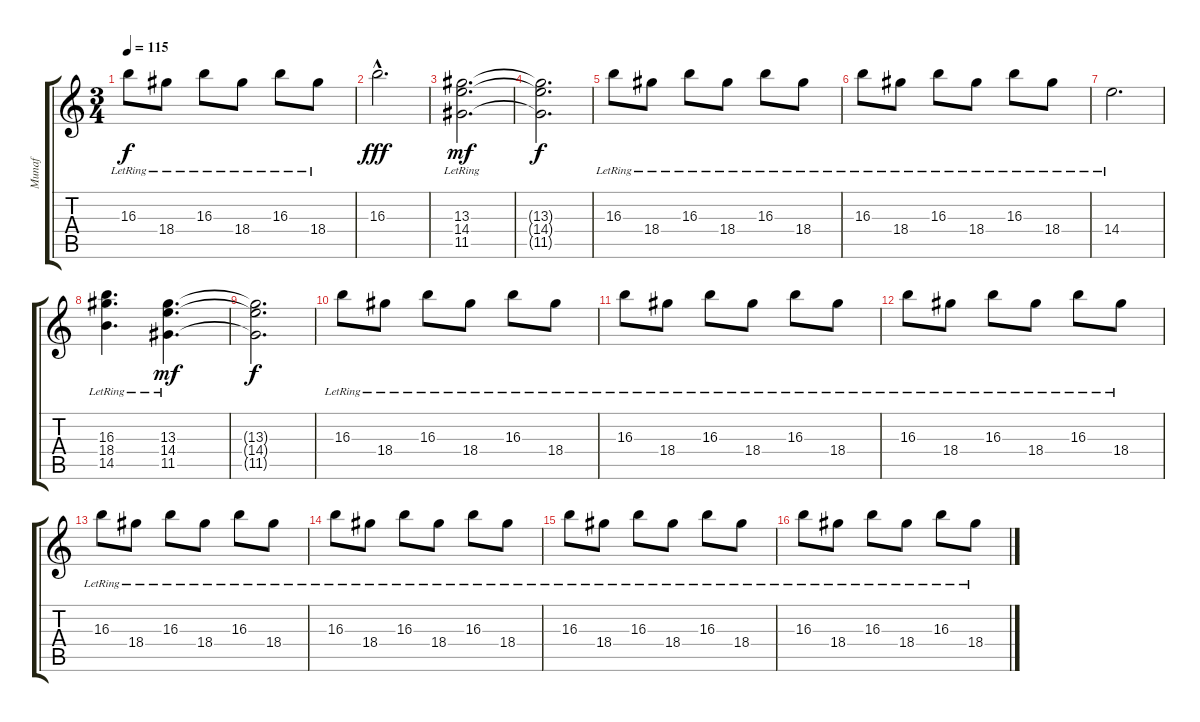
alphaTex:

\track ("Munaf" "Munaf") {instrument electricguitarclean}
\staff {score tabs}
\tuning (E4 B3 G3 D3 A2 E2) {hide}
\ts (3 4)
\tempo 115
\clef g2
\ks c
16.3{lr}.8{dy f} 18.4{lr}.8 16.3{lr}.8 18.4{lr}.8 16.3{lr}.8 18.4{lr}.8 |
16.3{hac}.2{d dy fff} |
(13.3 14.4{lr} 11.5).2{d dy mf} |
(13.3{t} 14.4{t} 11.5{t}).2{d dy f} |
16.3{lr}.8 18.4{lr}.8 16.3{lr}.8 18.4{lr}.8 16.3{lr}.8 18.4{lr}.8 |
16.3{lr}.8 18.4{lr}.8 16.3{lr}.8 18.4{lr}.8 16.3{lr}.8 18.4{lr}.8 |
14.4{lr}.2{d} |
(16.3{lr} 18.4 14.5).4{d} (13.3{lr} 14.4 11.5).4{d dy mf} |
(13.3{t} 14.4{t} 11.5{t}).2{d dy f} |
16.3{lr}.8 18.4{lr}.8 16.3{lr}.8 18.4{lr}.8 16.3{lr}.8 18.4{lr}.8 |
16.3{lr}.8 18.4{lr}.8 16.3{lr}.8 18.4{lr}.8 16.3{lr}.8 18.4{lr}.8 |
16.3{lr}.8 18.4{lr}.8 16.3{lr}.8 18.4{lr}.8 16.3{lr}.8 18.4{lr}.8 |
16.3{lr}.8 18.4{lr}.8 16.3{lr}.8 18.4{lr}.8 16.3{lr}.8 18.4{lr}.8 |
16.3{lr}.8 18.4{lr}.8 16.3{lr}.8 18.4{lr}.8 16.3{lr}.8 18.4{lr}.8 |
16.3{lr}.8 18.4{lr}.8 16.3{lr}.8 18.4{lr}.8 16.3{lr}.8 18.4{lr}.8 |
16.3{lr}.8 18.4{lr}.8 16.3{lr}.8 18.4{lr}.8 16.3{lr}.8 18.4{lr}.8
